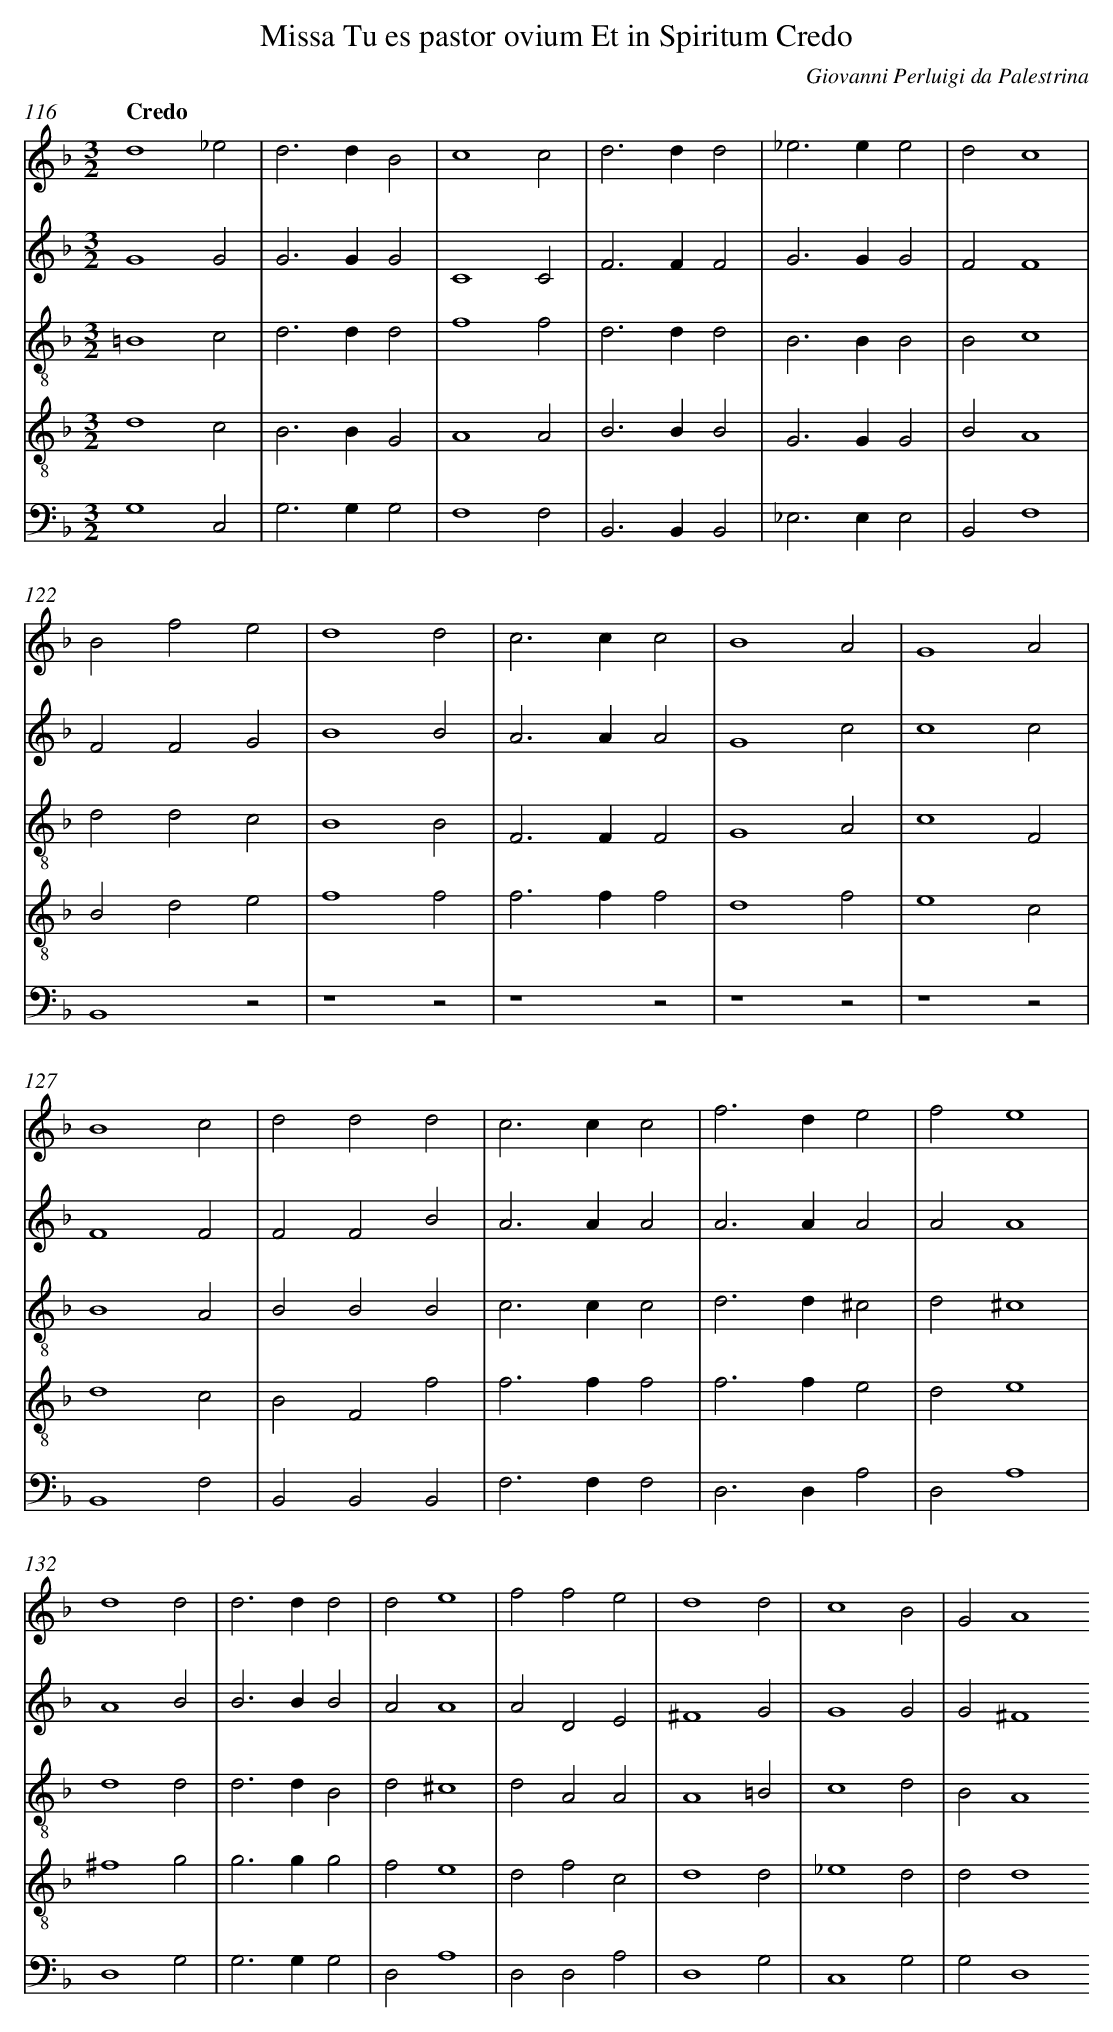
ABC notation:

X:1
T: Missa Tu es pastor ovium Et in Spiritum Credo
C: Giovanni Perluigi da Palestrina
L: 1/4
M: 3/2
Q: "Credo"
V: 1 clef=treble
V: 2 clef=treble
V: 3 clef=treble-8
V: 4 clef=treble-8
V: 5 clef=bass
K: F
[V:1] d4_e2 |
[V:2] G4G2 |
[V:3] =B4c2 |
[V:4] d4c2 |
[V:5] G,4C,2 |
[V:1] d2>d2B2 |
[V:2] G2>G2G2 |
[V:3] d2>d2d2 |
[V:4] B2>B2G2 |
[V:5] G,2>G,2G,2 |
[V:1] c4c2 |
[V:2] C4C2 |
[V:3] f4f2 |
[V:4] A4A2 |
[V:5] F,4F,2 |
[V:1] d2>d2d2 |
[V:2] F2>F2F2 |
[V:3] d2>d2d2 |
[V:4] B2>B2B2 |
[V:5] B,,2>B,,2B,,2 |
[V:1] _e2>e2e2 |
[V:2] G2>G2G2 |
[V:3] B2>B2B2 |
[V:4] G2>G2G2 |
[V:5] _E,2>E,2E,2 |
[V:1] d2c4 |
[V:2] F2F4 |
[V:3] B2c4 |
[V:4] B2A4 |
[V:5] B,,2F,4 |
[V:1] B2f2e2 |
[V:2] F2F2G2 |
[V:3] d2d2c2 |
[V:4] B2d2e2 |
[V:5] B,,4z2 |
[V:1] d4d2 |
[V:2] B4B2 |
[V:3] B4B2 |
[V:4] f4f2 |
[V:5] z4z2 |
[V:1] c2>c2c2 |
[V:2] A2>A2A2 |
[V:3] F2>F2F2 |
[V:4] f2>f2f2 |
[V:5] z4z2 |
[V:1] B4A2 |
[V:2] G4c2 |
[V:3] G4A2 |
[V:4] d4f2 |
[V:5] z4z2 |
[V:1] G4A2 |
[V:2] c4c2 |
[V:3] c4F2 |
[V:4] e4c2 |
[V:5] z4z2 |
[V:1] B4c2 |
[V:2] F4F2 |
[V:3] B4A2 |
[V:4] d4c2 |
[V:5] B,,4F,2 |
[V:1] d2d2d2 |
[V:2] F2F2B2 |
[V:3] B2B2B2 |
[V:4] B2F2f2 |
[V:5] B,,2B,,2B,,2 |
[V:1] c2>c2c2 |
[V:2] A2>A2A2 |
[V:3] c2>c2c2 |
[V:4] f2>f2f2 |
[V:5] F,2>F,2F,2 |
[V:1] f2>d2e2 |
[V:2] A2>A2A2 |
[V:3] d2>d2^c2 |
[V:4] f2>f2e2 |
[V:5] D,2>D,2A,2 |
[V:1] f2e4 |
[V:2] A2A4 |
[V:3] d2^c4 |
[V:4] d2e4 |
[V:5] D,2A,4 |
[V:1] d4d2 |
[V:2] A4B2 |
[V:3] d4d2 |
[V:4] ^f4g2 |
[V:5] D,4G,2 |
[V:1] d2>d2d2 |
[V:2] B2>B2B2 |
[V:3] d2>d2B2 |
[V:4] g2>g2g2 |
[V:5] G,2>G,2G,2 |
[V:1] d2e4 |
[V:2] A2A4 |
[V:3] d2^c4 |
[V:4] f2e4 |
[V:5] D,2A,4 |
[V:1] f2f2e2 |
[V:2] A2D2E2 |
[V:3] d2A2A2 |
[V:4] d2f2c2 |
[V:5] D,2D,2A,2 |
[V:1] d4d2 |
[V:2] ^F4G2 |
[V:3] A4=B2 |
[V:4] d4d2 |
[V:5] D,4G,2 |
[V:1] c4B2 |
[V:2] G4G2 |
[V:3] c4d2 |
[V:4] _e4d2 |
[V:5] C,4G,2 |
[V:1] G2A4
[V:2] G2^F4
[V:3] B2A4
[V:4] d2d4
[V:5] G,2D,4
